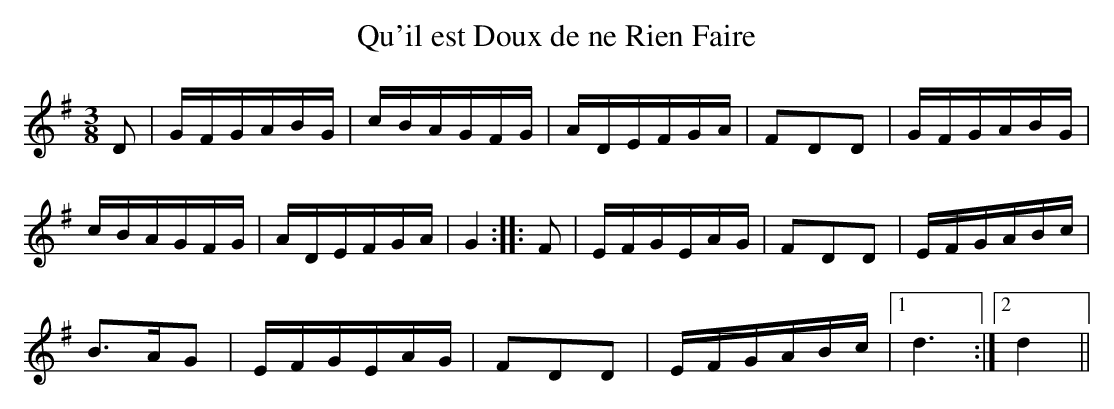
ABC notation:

X:1
T:Qu'il est Doux de ne Rien Faire
M:3/8
L:1/16
K:G
D2 | GFGABG | cBAGFG | ADEFGA | F2D2D2 | GFGABG |
cBAGFG | ADEFGA | G4::F2 | EFGEAG | F2D2D2 | EFGABc |
B3AG2 | EFGEAG | F2D2D2 | EFGABc|1 d6 :|2 d4 ||
